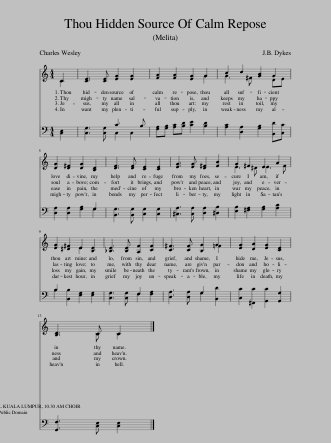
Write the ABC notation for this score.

X:1
%%score ( 1 2 ) ( 3 4 )
L:1/8
M:4/4
I:linebreak $
K:C
V:1 treble
V:2 treble
V:3 bass
V:4 bass
V:1
 C2 | [CE]3 [CE] [EG]2 [EG]2 | [FA]2 [FA]2 [EG]2 G2 | c2 d2 [GB]2 G2 |$ [DG]2 [D^F]2 [DG]2 [B,D]2 | %5
 [DF]3 [DF] [CE]2 [CE]2 | [EG]3 [EG] [D^F]2 [FB]2 | G2 ^F2 E2 A2 |$ [EG]2 [^D^F]2 E2 [B,E]2 | [_B,E]3 [B,E] [A,F]2 [CF]2 | %10
 [C^F]3 [CF] [B,G]2 G2 | [EG]2 [DA]2 [EG]2 [CE]2 |$ [B,D]3 C C2 |] %13
V:2
 C2 | x8 | x6 G2 | G3 ^F x2 DE |$ x8 | %5
 x8 | x8 | E3 ^D E3 ^F |$ x4 E2 x2 | x8 | %10
 x6 =F2 | x8 |$ x3 C C2 |] %13
V:3
 [C,E,]2 | [C,G,]3 [C,G,] C3 B, | [F,A,][G,B,] [A,C][B,D] [CE]2 [B,D]2 | [A,C]2 [D,A,]2 [G,B,]2 [B,,D][C,C] |$ [D,A,]2 [D,A,]2 [G,B,]2 G,2 | %5
 [B,,G,]3 [B,,G,] [C,G,]2 [C,G,]2 | [^C,A,]3 [C,A,] [D,A,]2 [^D,B,]2 | [E,B,]2 [^F,A,]2 [G,B,]2 [A,C]2 |$ B,2 [B,,B,]2 [E,G,]2 [E,G,]2 | [C,G,]3 [C,G,] F,2 [F,A,]2 | %10
 [D,A,]3 [D,A,] G,2 [B,,D]2 | [C,C]2 [^F,,C]2 [G,,C]2 [G,,G,]2 |$ [G,,F,]3 [C,E,] [C,E,]2 |] %13
V:4
 x2 | x4 C,2 C,2 | x8 | x8 |$ x6 G,2 | %5
 x8 | x8 | x8 |$ B,2 x6 | x4 F,2 x2 | %10
 x4 G,2 x2 | x8 |$ x6 |] %13
